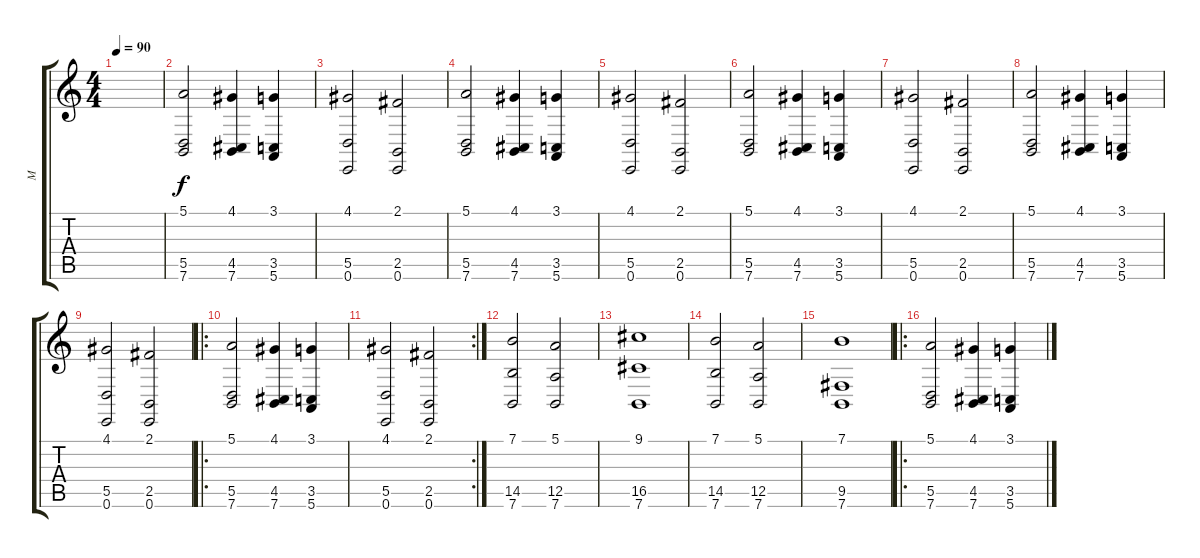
\track ("M" "M") {instrument stringensemble2}
\staff {score tabs}
\tuning (E4 B3 G3 D3 A2 E2) {hide}
\ts (4 4)
\tempo 90
\clef g2
\ks c
|
(5.1 5.5 7.6).2 (4.1 4.5 7.6).4 (3.1 3.5 5.6).4 |
(4.1 5.5 0.6).2 (2.1 2.5 0.6).2 |
(5.1 5.5 7.6).2 (4.1 4.5 7.6).4 (3.1 3.5 5.6).4 |
(4.1 5.5 0.6).2 (2.1 2.5 0.6).2 |
(5.1 5.5 7.6).2 (4.1 4.5 7.6).4 (3.1 3.5 5.6).4 |
(4.1 5.5 0.6).2 (2.1 2.5 0.6).2 |
(5.1 5.5 7.6).2 (4.1 4.5 7.6).4 (3.1 3.5 5.6).4 |
(4.1 5.5 0.6).2 (2.1 2.5 0.6).2 |
\ro
(5.1 5.5 7.6).2 (4.1 4.5 7.6).4 (3.1 3.5 5.6).4 |
\rc 2
(4.1 5.5 0.6).2 (2.1 2.5 0.6).2 |
(7.1 14.5 7.6).2 (5.1 12.5 7.6).2 |
(9.1 16.5 7.6).1 |
(7.1 14.5 7.6).2 (5.1 12.5 7.6).2 |
(7.1 9.5 7.6).1 |
\ro
(5.1 5.5 7.6).2 (4.1 4.5 7.6).4 (3.1 3.5 5.6).4
